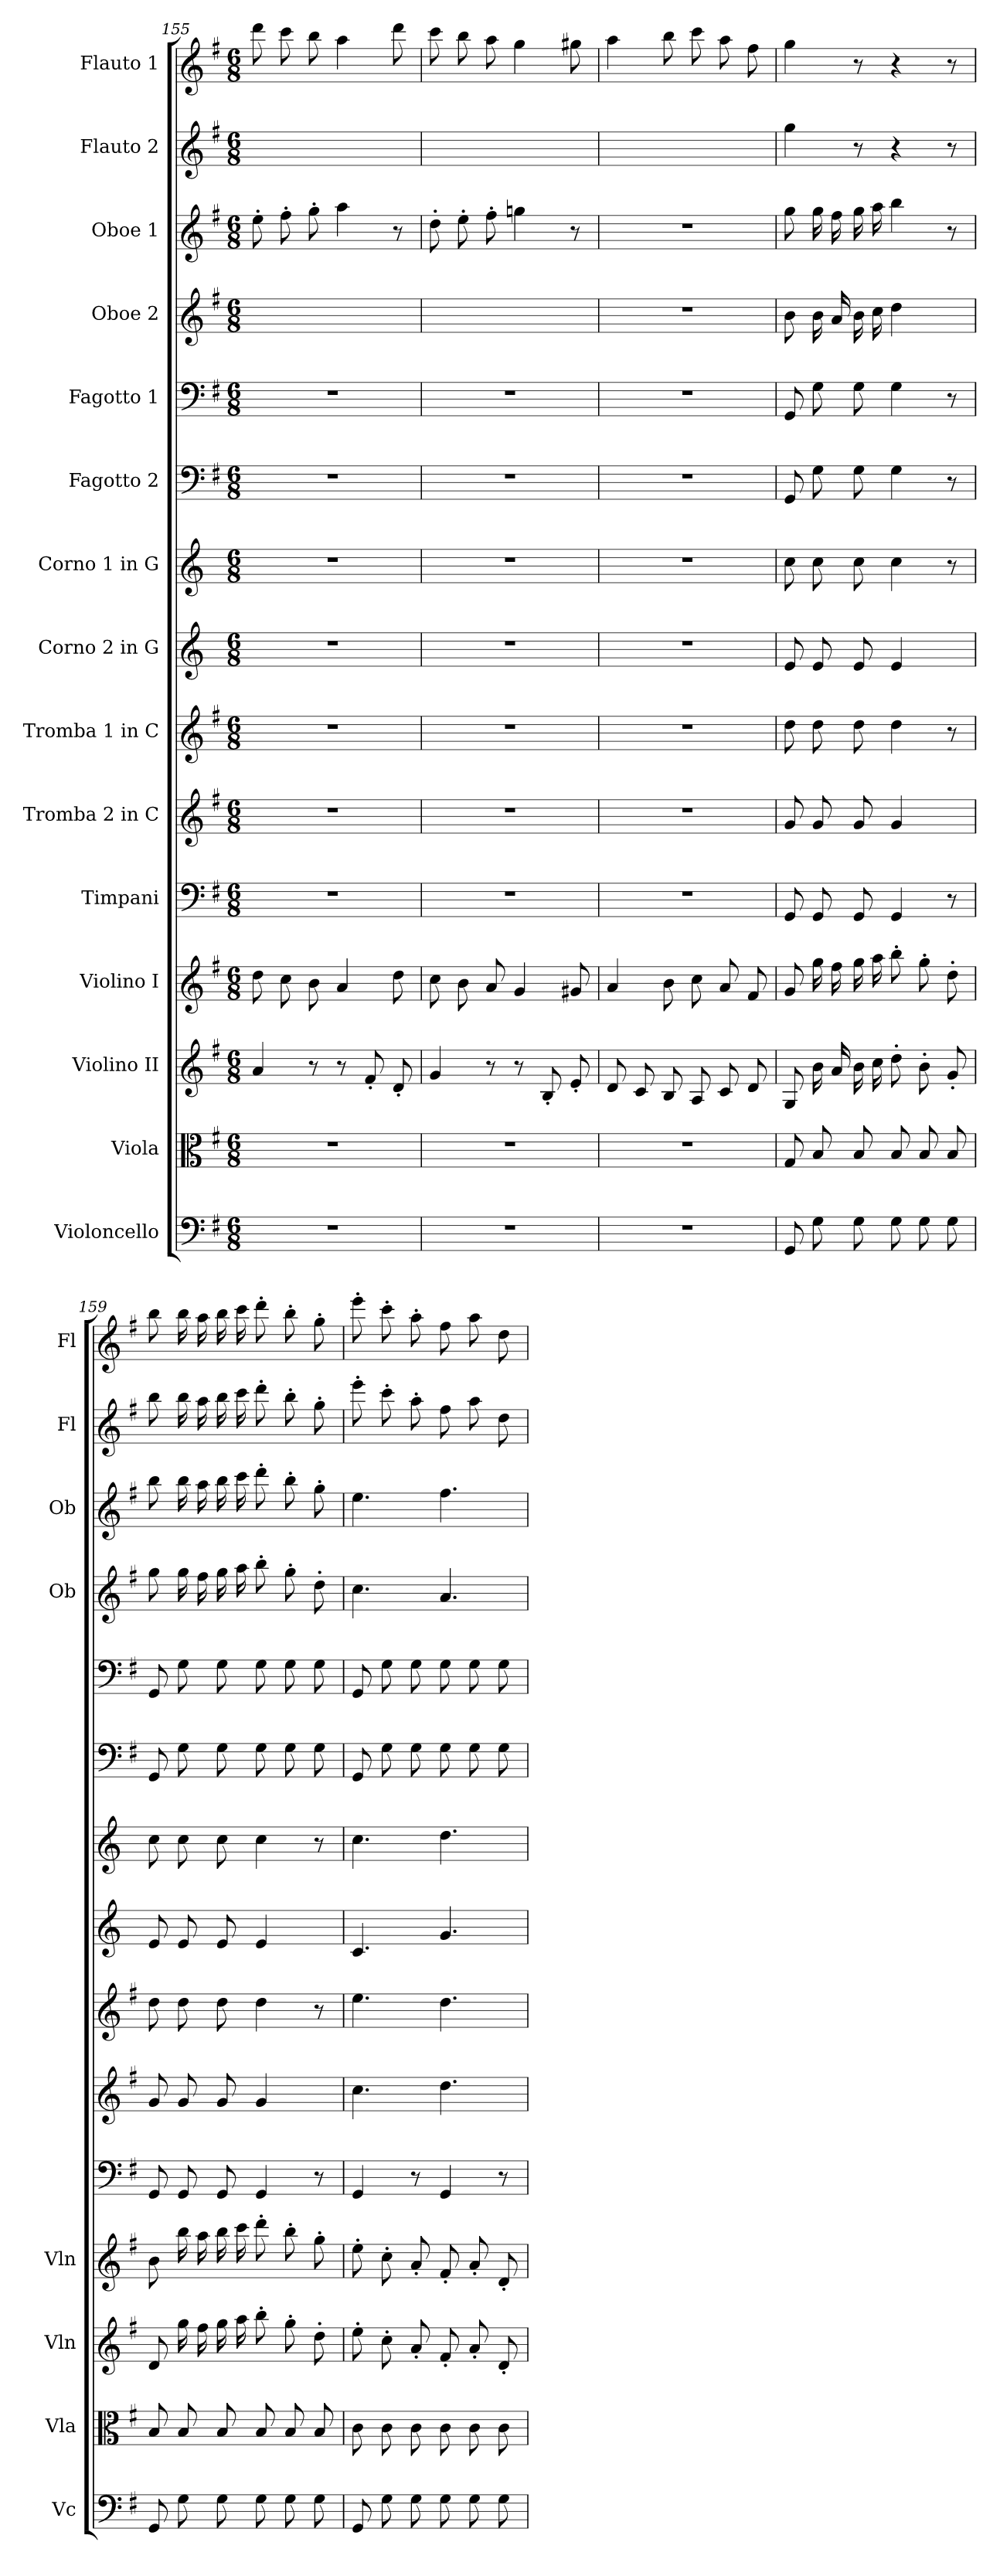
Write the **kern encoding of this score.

**kern	**kern	**kern	**kern	**kern	**kern	**kern	**kern	**kern	**kern	**kern	**kern	**kern	**kern	**kern
*part15	*part14	*part13	*part12	*part11	*part10	*part9	*part8	*part7	*part6	*part5	*part4	*part3	*part2	*part1
*staff15	*staff14	*staff13	*staff12	*staff11	*staff10	*staff9	*staff8	*staff7	*staff6	*staff5	*staff4	*staff3	*staff2	*staff1
*I"Violoncello	*I"Viola	*I"Violino II	*I"Violino I	*I"Timpani	*I"Tromba 2 in C	*I"Tromba 1 in C	*I"Corno 2 in G	*I"Corno 1 in G	*I"Fagotto 2	*I"Fagotto 1	*I"Oboe 2	*I"Oboe 1	*I"Flauto 2	*I"Flauto 1
*I'Vc	*I'Vla	*I'Vln	*I'Vln	*	*	*	*	*	*	*	*I'Ob	*I'Ob	*I'Fl	*I'Fl
*clefF4	*clefC3	*clefG2	*clefG2	*clefF4	*clefG2	*clefG2	*clefG2	*clefG2	*clefF4	*clefF4	*clefG2	*clefG2	*clefG2	*clefG2
*	*	*	*	*	*ITrd1c2	*ITrd1c2	*ITrd-4c-7	*ITrd-4c-7	*	*	*	*	*	*
*k[f#]	*k[f#]	*k[f#]	*k[f#]	*k[f#]	*k[b-]	*k[b-]	*k[f#]	*k[f#]	*k[f#]	*k[f#]	*k[f#]	*k[f#]	*k[f#]	*k[f#]
*G:	*G:	*G:	*G:	*G:	*F:	*F:	*G:	*G:	*G:	*G:	*G:	*G:	*G:	*G:
*M6/8	*M6/8	*M6/8	*M6/8	*M6/8	*M6/8	*M6/8	*M6/8	*M6/8	*M6/8	*M6/8	*M6/8	*M6/8	*M6/8	*M6/8
=155	=155	=155	=155	=155	=155	=155	=155	=155	=155	=155	=155	=155	=155	=155
2.r	2.r	4a	8dd	2.r	2.r	2.r	2.r	2.r	2.r	2.r	2.ryy	8ee'	2.ryy	8ddd
.	.	.	8cc	.	.	.	.	.	.	.	.	8ff#'	.	8ccc
.	.	8r	8b	.	.	.	.	.	.	.	.	8gg'	.	8bb
.	.	8r	4a	.	.	.	.	.	.	.	.	4aa	.	4aa
.	.	8f#'	.	.	.	.	.	.	.	.	.	.	.	.
.	.	8d'	8dd	.	.	.	.	.	.	.	.	8r	.	8ddd
=156	=156	=156	=156	=156	=156	=156	=156	=156	=156	=156	=156	=156	=156	=156
2.r	2.r	4g	8cc	2.r	2.r	2.r	2.r	2.r	2.r	2.r	2.ryy	8dd'	2.ryy	8ccc
.	.	.	8b	.	.	.	.	.	.	.	.	8ee'	.	8bb
.	.	8r	8a	.	.	.	.	.	.	.	.	8ff#'	.	8aa
.	.	8r	4g	.	.	.	.	.	.	.	.	4ggn	.	4gg
.	.	8B'	.	.	.	.	.	.	.	.	.	.	.	.
.	.	8e'	8g#X	.	.	.	.	.	.	.	.	8r	.	8gg#X
=157	=157	=157	=157	=157	=157	=157	=157	=157	=157	=157	=157	=157	=157	=157
2.r	2.r	8d	4a	2.r	2.r	2.r	2.r	2.r	2.r	2.r	2.r	2.r	2.ryy	4aa
.	.	8c	.	.	.	.	.	.	.	.	.	.	.	.
.	.	8B	8b	.	.	.	.	.	.	.	.	.	.	8bb
.	.	8A	8cc	.	.	.	.	.	.	.	.	.	.	8ccc
.	.	8c	8a	.	.	.	.	.	.	.	.	.	.	8aa
.	.	8d	8f#	.	.	.	.	.	.	.	.	.	.	8ff#
=158	=158	=158	=158	=158	=158	=158	=158	=158	=158	=158	=158	=158	=158	=158
8GG	8G	8G	8g	8GG	8f	8cc	8b	8gg	8GG	8GG	8b	8gg	4gg	4gg
8G	8B	16b	16gg	8GG	8f	8cc	8b	8gg	8G	8G	16b	16gg	.	.
.	.	16a	16ff#	.	.	.	.	.	.	.	16a	16ff#	.	.
8G	8B	16b	16gg	8GG	8f	8cc	8b	8gg	8G	8G	16b	16gg	8r	8r
.	.	16cc	16aa	.	.	.	.	.	.	.	16cc	16aa	.	.
8G	8B	8dd'	8bb'	4GG	4f	4cc	4b	4gg	4G	4G	4dd	4bb	4r	4r
8G	8B	8b'	8gg'	.	.	.	.	.	.	.	.	.	.	.
8G	8B	8g'	8dd'	8r	8ryy	8r	8ryy	8r	8r	8r	8ryy	8r	8r	8r
=159	=159	=159	=159	=159	=159	=159	=159	=159	=159	=159	=159	=159	=159	=159
8GG	8B	8d	8b	8GG	8f	8cc	8b	8gg	8GG	8GG	8gg	8bb	8bb	8bb
8G	8B	16gg	16bb	8GG	8f	8cc	8b	8gg	8G	8G	16gg	16bb	16bb	16bb
.	.	16ff#	16aa	.	.	.	.	.	.	.	16ff#	16aa	16aa	16aa
8G	8B	16gg	16bb	8GG	8f	8cc	8b	8gg	8G	8G	16gg	16bb	16bb	16bb
.	.	16aa	16ccc	.	.	.	.	.	.	.	16aa	16ccc	16ccc	16ccc
8G	8B	8bb'	8ddd'	4GG	4f	4cc	4b	4gg	8G	8G	8bb'	8ddd'	8ddd'	8ddd'
8G	8B	8gg'	8bb'	.	.	.	.	.	8G	8G	8gg'	8bb'	8bb'	8bb'
8G	8B	8dd'	8gg'	8r	8ryy	8r	8ryy	8r	8G	8G	8dd'	8gg'	8gg'	8gg'
=160	=160	=160	=160	=160	=160	=160	=160	=160	=160	=160	=160	=160	=160	=160
8GG	8c	8ee'	8ee'	4GG	4.b-	4.dd	4.g	4.gg	8GG	8GG	4.cc	4.ee	8eee'	8eee'
8G	8c	8cc'	8cc'	.	.	.	.	.	8G	8G	.	.	8ccc'	8ccc'
8G	8c	8a'	8a'	8r	.	.	.	.	8G	8G	.	.	8aa'	8aa'
8G	8c	8f#'	8f#'	4GG	4.cc	4.cc	4.dd	4.aa	8G	8G	4.a	4.ff#	8ff#	8ff#
8G	8c	8a'	8a'	.	.	.	.	.	8G	8G	.	.	8aa	8aa
8G	8c	8d'	8d'	8r	.	.	.	.	8G	8G	.	.	8dd	8dd
=	=	=	=	=	=	=	=	=	=	=	=	=	=	=
*-	*-	*-	*-	*-	*-	*-	*-	*-	*-	*-	*-	*-	*-	*-
